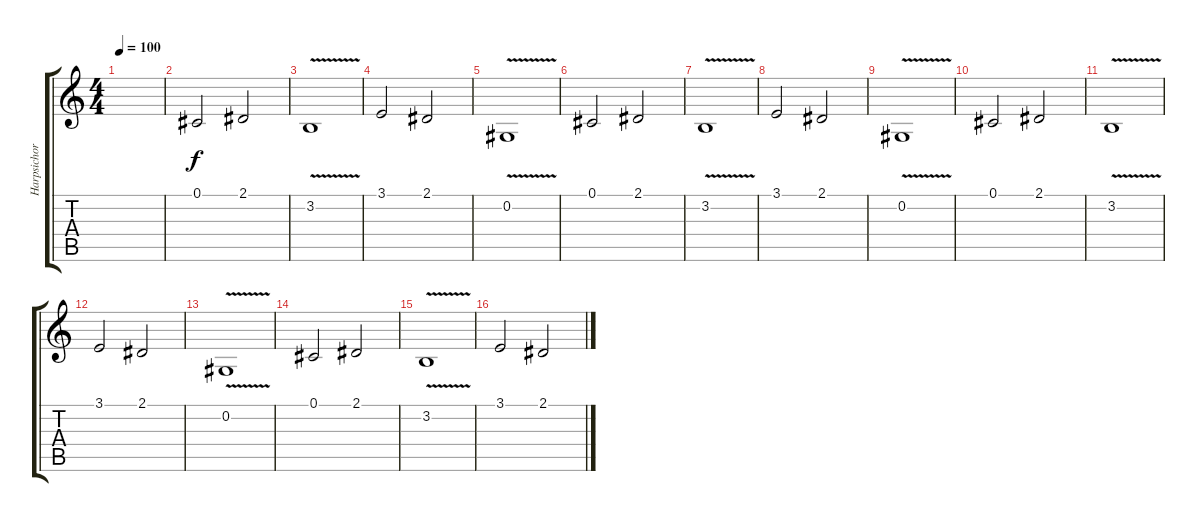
\track ("Harpsichord" "Harpsichor") {instrument harpsichord}
\staff {score tabs}
\tuning (Db4 Ab3 E3 B2 Gb2 Db2) {hide}
\ts (4 4)
\tempo 100
\clef g2
\ks c
|
0.1.2 2.1.2 |
3.2{v}.1 |
3.1.2 2.1.2 |
0.2{v}.1 |
0.1.2 2.1.2 |
3.2{v}.1 |
3.1.2 2.1.2 |
0.2{v}.1 |
0.1.2 2.1.2 |
3.2{v}.1 |
3.1.2 2.1.2 |
0.2{v}.1 |
0.1.2 2.1.2 |
3.2{v}.1 |
3.1.2 2.1.2
